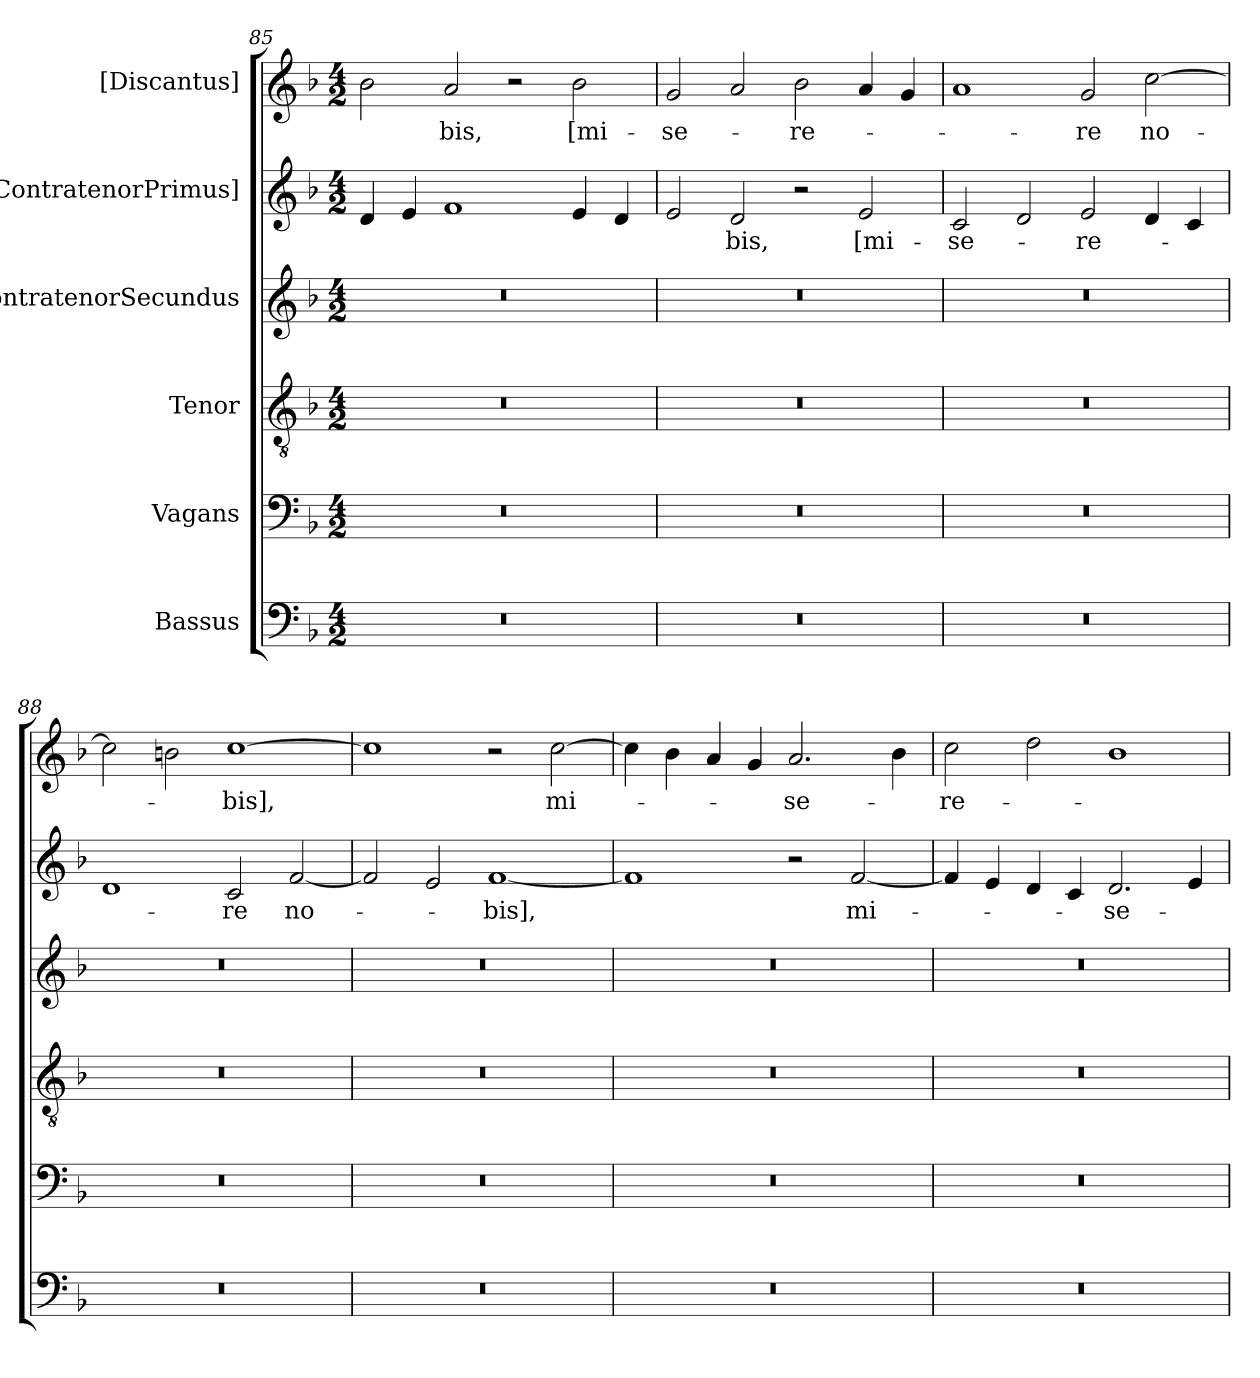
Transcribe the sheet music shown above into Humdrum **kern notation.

**kern	**kern	**kern	**kern	**kern	**text	**kern	**text
*part6	*part5	*part4	*part3	*part2	*part2	*part1	*part1
*staff6	*staff5	*staff4	*staff3	*staff2	*staff2	*staff1	*staff1
*I"Bassus	*I"Vagans	*I"Tenor	*I"ContratenorSecundus	*I"[ContratenorPrimus]	*	*I"[Discantus]	*
*clefF4	*clefF4	*clefGv2	*clefG2	*clefG2	*	*clefG2	*
*k[b-]	*k[b-]	*k[b-]	*k[b-]	*k[b-]	*	*k[b-]	*
*M4/2	*M4/2	*M4/2	*M4/2	*M4/2	*	*M4/2	*
=85	=85	=85	=85	=85	=85	=85	=85
0r	0r	0r	0r	4d/	.	2b-\	.
.	.	.	.	4e/	.	.	.
.	.	.	.	1f/	.	2a/	-bis,
.	.	.	.	.	.	2r	.
.	.	.	.	4e/	.	2b-\	[mi-
.	.	.	.	4d/	.	.	.
=86	=86	=86	=86	=86	=86	=86	=86
0r	0r	0r	0r	2e/	.	2g/	-se-
.	.	.	.	2d/	-bis,	2a/	.
.	.	.	.	2r	.	2b-\	-re-
.	.	.	.	2e/	[mi-	4a/	.
.	.	.	.	.	.	4g/	.
=87	=87	=87	=87	=87	=87	=87	=87
0r	0r	0r	0r	2c/	-se-	1a/	.
.	.	.	.	2d/	.	.	.
.	.	.	.	2e/	-re-	2g/	-re
.	.	.	.	4d/	.	[2cc\	no-
.	.	.	.	4c/	.	.	.
=88	=88	=88	=88	=88	=88	=88	=88
0r	0r	0r	0r	1d/	.	2cc\]	.
.	.	.	.	.	.	2bn\	.
.	.	.	.	2c/	-re	[1cc\	-bis],
.	.	.	.	[2f/	no-	.	.
=89	=89	=89	=89	=89	=89	=89	=89
0r	0r	0r	0r	2f/]	.	1cc\]	.
.	.	.	.	2e/	.	.	.
.	.	.	.	[1f/	-bis],	2r	.
.	.	.	.	.	.	[2cc\	mi-
=90	=90	=90	=90	=90	=90	=90	=90
0r	0r	0r	0r	1f/]	.	4cc\]	.
.	.	.	.	.	.	4b-\	.
.	.	.	.	.	.	4a/	.
.	.	.	.	.	.	4g/	.
.	.	.	.	2r	.	2.a/	-se-
.	.	.	.	[2f/	mi-	.	.
.	.	.	.	.	.	4b-\	.
=91	=91	=91	=91	=91	=91	=91	=91
0r	0r	0r	0r	4f/]	.	2cc\	-re-
.	.	.	.	4e/	.	.	.
.	.	.	.	4d/	.	2dd\	.
.	.	.	.	4c/	.	.	.
.	.	.	.	2.d/	-se-	1b-\	.
.	.	.	.	4e/	.	.	.
=	=	=	=	=	=	=	=
*-	*-	*-	*-	*-	*-	*-	*-
